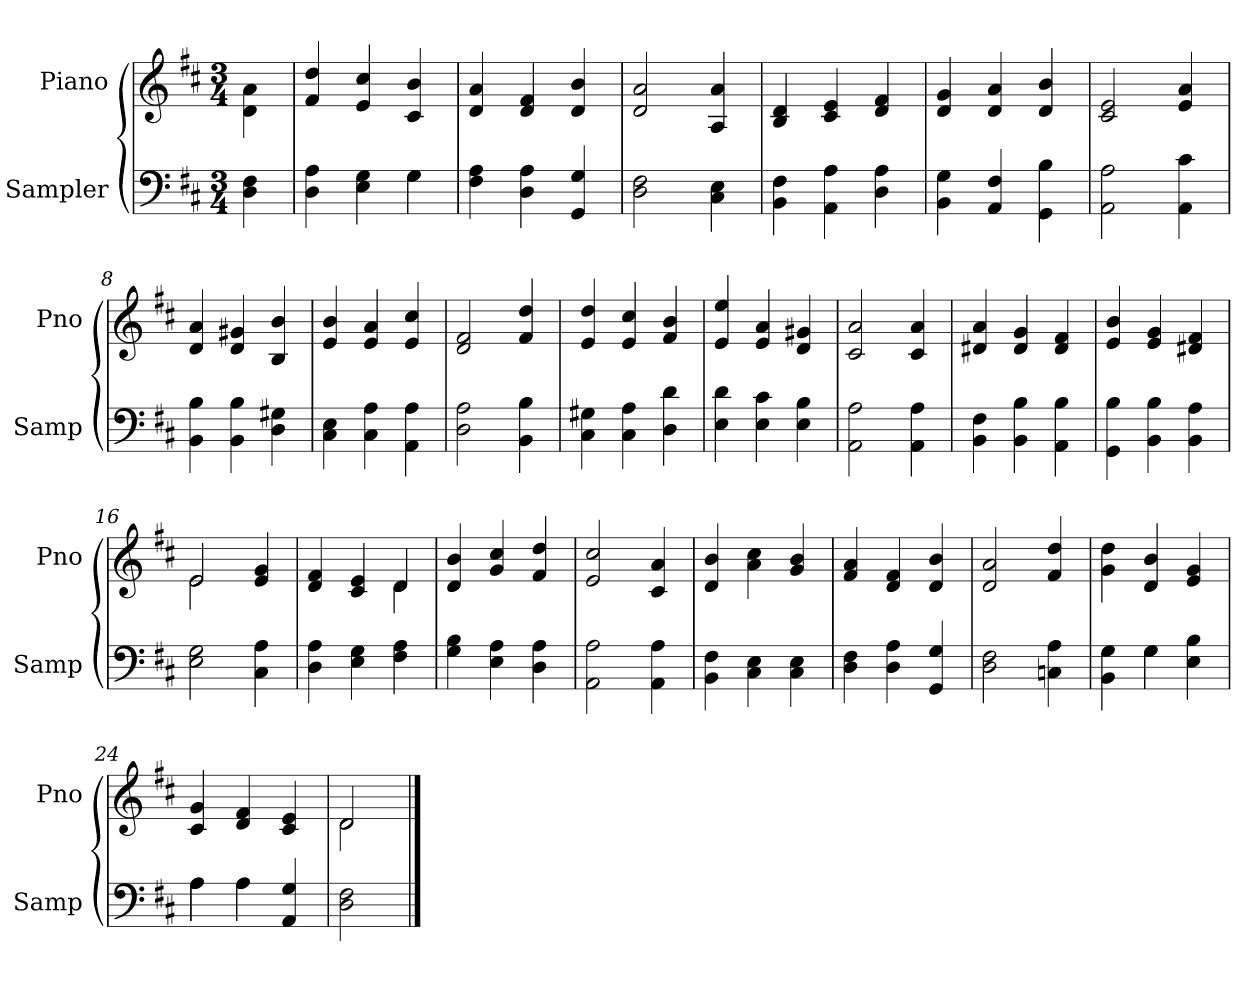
**kern	**kern
*part2	*part1
*staff2	*staff1
*I"Sampler	*I"Piano
*I'Samp	*I'Pno
*clefF4	*clefG2
*k[f#c#]	*k[f#c#]
*D:	*D:
*M3/4	*M3/4
=1	=1
4D 4F#	4d\ 4a\
=2	=2
*^	*
4D 4A	2ryy	4f# 4dd
4E 4G	.	4e 4cc#
4G\	4G	4c# 4b
*v	*v	*
=3	=3
4F# 4A	4d 4a
4D 4A	4d 4f#
4GG 4G	4d 4b
=4	=4
2D 2F#	2d 2a
4C# 4E	4A 4a
=5	=5
4BB 4F#	4B 4d
4AA 4A	4c# 4e
4D 4A	4d 4f#
=6	=6
4BB 4G	4d 4g
4AA 4F#	4d 4a
4GG 4B	4d 4b
=7	=7
2AA 2A	2c# 2e
4AA 4c#	4e 4a
=8	=8
4BB 4B	4d 4a
4BB 4B	4d 4g#X
4D 4G#X	4B 4b
=9	=9
4C# 4E	4e 4b
4C# 4A	4e 4a
4AA 4A	4e 4cc#
=10	=10
2D 2A	2d 2f#
4BB 4B	4f# 4dd
=11	=11
4C# 4G#X	4e 4dd
4C# 4A	4e 4cc#
4D 4d	4f# 4b
=12	=12
4E 4d	4e 4ee
4E 4c#	4e 4a
4E 4B	4d 4g#X
=13	=13
2AA 2A	2c# 2a
4AA 4A	4c# 4a
=14	=14
4BB 4F#	4d#X 4a
4BB 4B	4d# 4g
4AA 4B	4d# 4f#
=15	=15
4GG 4B	4e 4b
4BB 4B	4e 4g
4BB 4A	4d#X 4f#
=16	=16
*	*^
2E 2G	2e/	2e
4C# 4A	4e 4g	4ryy
=17	=17	=17
4D 4A	4d 4f#	2ryy
4E 4G	4c# 4e	.
4F# 4A	4d/	4d
*	*v	*v
=18	=18
4G 4B	4d 4b
4E 4A	4g 4cc#
4D 4A	4f# 4dd
=19	=19
2AA 2A	2e 2cc#
4AA 4A	4c# 4a
=20	=20
4BB 4F#	4d 4b
4C# 4E	4a 4cc#
4C# 4E	4g 4b
=21	=21
4D 4F#	4f# 4a
4D 4A	4d 4f#
4GG 4G	4d 4b
=22	=22
2D 2F#	2d 2a
4Cn 4A	4f# 4dd
=23	=23
*^	*
4BB 4G	4ryy	4g 4dd
4G\	4G	4d 4b
4E 4B	4ryy	4e 4g
=24	=24	=24
4A\	4A	4c# 4g
4A\	4A	4d 4f#
4AA/ 4G/	4ryy	4c# 4e
*v	*v	*
=25	=25
*	*^
2D 2F#	2d/	2d
*	*v	*v
==	==
*-	*-
